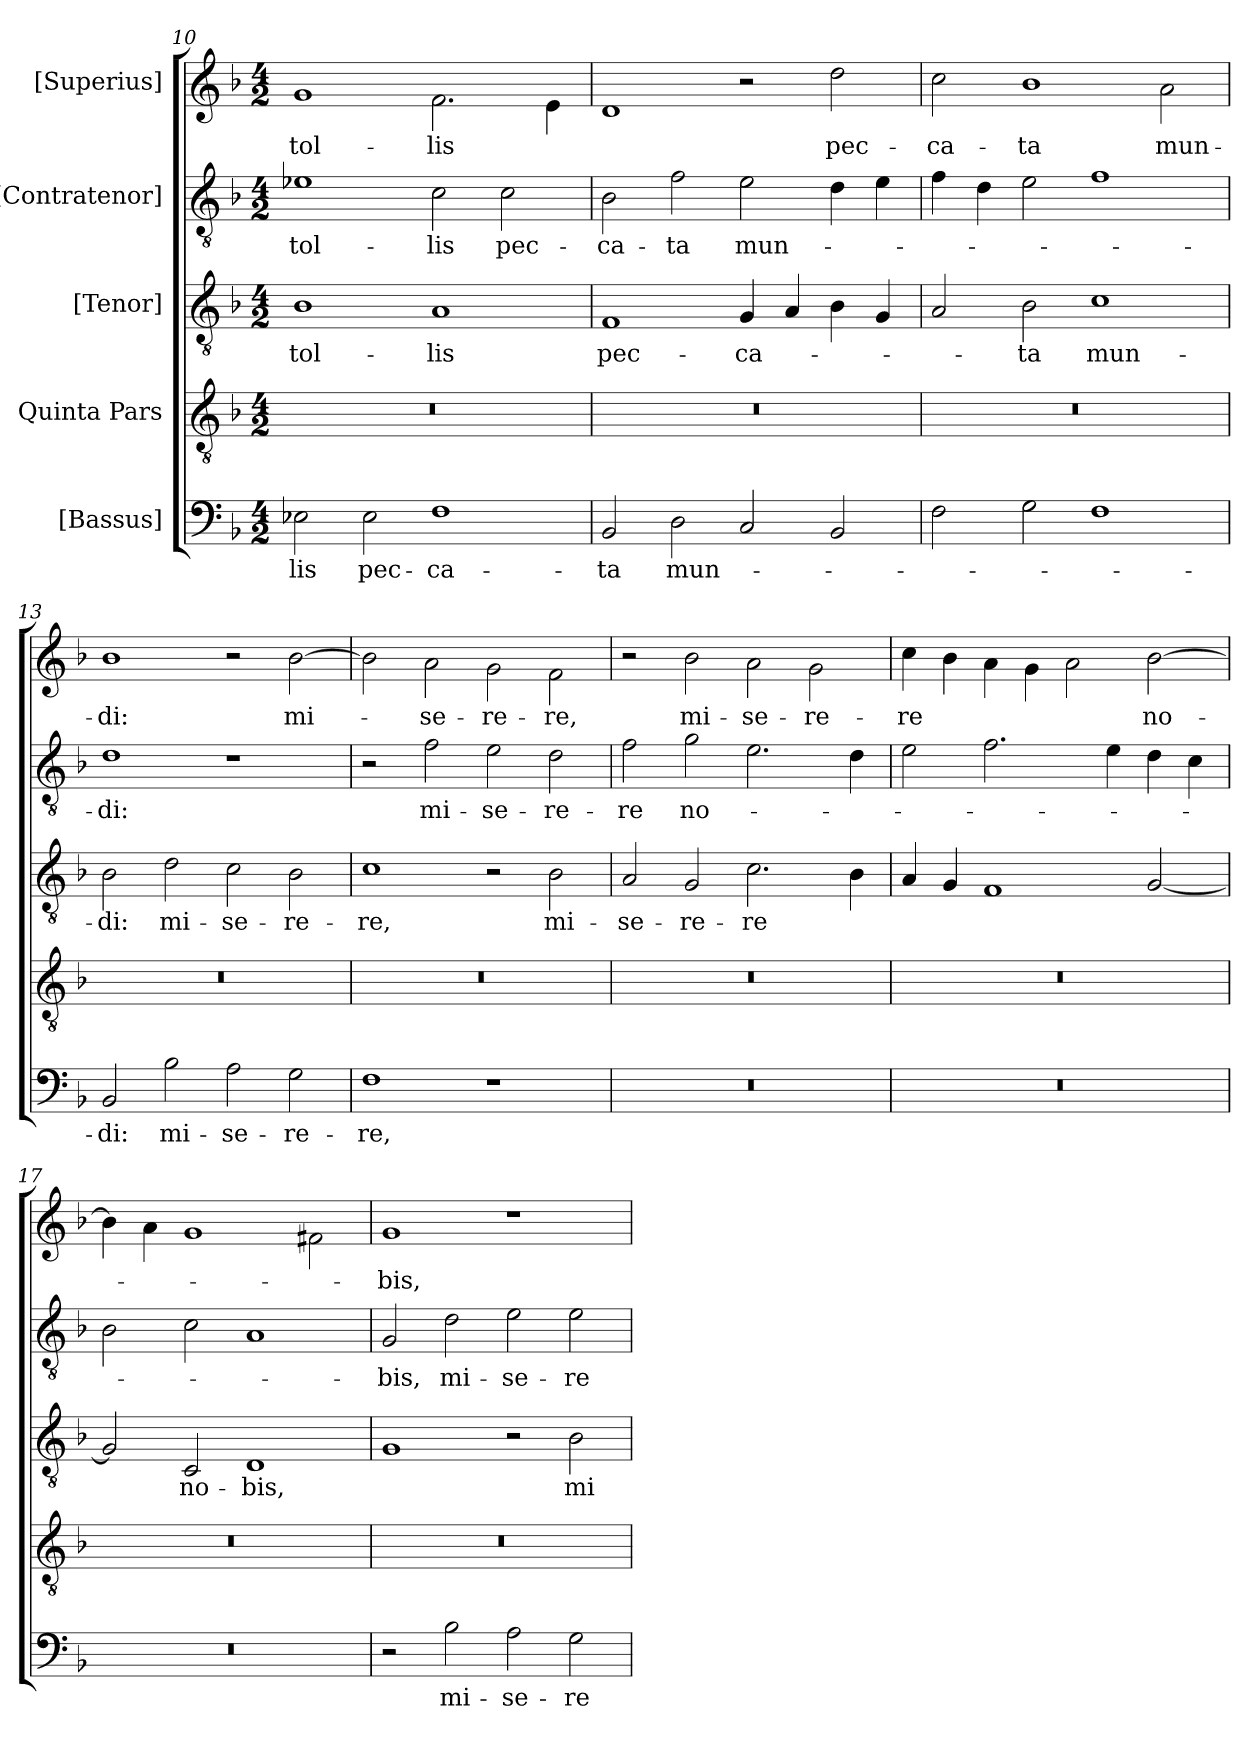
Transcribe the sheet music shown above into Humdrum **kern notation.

**kern	**text	**kern	**kern	**text	**kern	**text	**kern	**text
*part5	*part5	*part4	*part3	*part3	*part2	*part2	*part1	*part1
*staff5	*staff5	*staff4	*staff3	*staff3	*staff2	*staff2	*staff1	*staff1
*I"[Bassus]	*	*I"Quinta Pars	*I"[Tenor]	*	*I"[Contratenor]	*	*I"[Superius]	*
*clefF4	*	*clefGv2	*clefGv2	*	*clefGv2	*	*clefG2	*
*k[b-]	*	*k[b-]	*k[b-]	*	*k[b-]	*	*k[b-]	*
*M4/2	*	*M4/2	*M4/2	*	*M4/2	*	*M4/2	*
=10	=10	=10	=10	=10	=10	=10	=10	=10
2E-X\	-lis	0r	1B-\	tol-	1e-X\	tol-	1g\	tol-
2E-\	pec-	.	.	.	.	.	.	.
1F\	-ca-	.	1A/	-lis	2c\	-lis	2.f\	-lis
.	.	.	.	.	2c\	pec-	.	.
.	.	.	.	.	.	.	4e\	.
=11	=11	=11	=11	=11	=11	=11	=11	=11
2BB-/	-ta	0r	1F/	pec-	2B-\	-ca-	1d\	.
2D\	mun-	.	.	.	2f\	-ta	.	.
2C/	.	.	4G/	-ca-	2e\	mun-	2r	.
.	.	.	4A/	.	.	.	.	.
2BB-/	.	.	4B-\	.	4d\	.	2dd\	pec-
.	.	.	4G/	.	4e\	.	.	.
=12	=12	=12	=12	=12	=12	=12	=12	=12
2F\	.	0r	2A/	.	4f\	.	2cc\	-ca-
.	.	.	.	.	4d\	.	.	.
2G\	.	.	2B-\	-ta	2e\	.	1b-\	-ta
1F\	.	.	1c\	mun-	1f\	.	.	.
.	.	.	.	.	.	.	2a\	mun-
=13	=13	=13	=13	=13	=13	=13	=13	=13
2BB-/	-di:	0r	2B-\	-di:	1d\	-di:	1b-\	-di:
2B-\	mi-	.	2d\	mi-	.	.	.	.
2A\	-se-	.	2c\	-se-	1r	.	2r	.
2G\	-re-	.	2B-\	-re-	.	.	[2b-\	mi-
=14	=14	=14	=14	=14	=14	=14	=14	=14
1F\	-re,	0r	1c\	-re,	2r	.	2b-\]	.
.	.	.	.	.	2f\	mi-	2a\	-se-
1r	.	.	2r	.	2e\	-se-	2g\	-re-
.	.	.	2B-\	mi-	2d\	-re-	2f\	-re,
=15	=15	=15	=15	=15	=15	=15	=15	=15
0r	.	0r	2A/	-se-	2f\	-re	2r	.
.	.	.	2G/	-re-	2g\	no-	2b-\	mi-
.	.	.	2.c\	-re	2.e\	.	2a\	-se-
.	.	.	.	.	.	.	2g\	-re-
.	.	.	4B-\	.	4d\	.	.	.
=16	=16	=16	=16	=16	=16	=16	=16	=16
0r	.	0r	4A/	.	2e\	.	4cc\	-re
.	.	.	4G/	.	.	.	4b-\	.
.	.	.	1F/	.	2.f\	.	4a\	.
.	.	.	.	.	.	.	4g\	.
.	.	.	.	.	.	.	2a\	.
.	.	.	.	.	4e\	.	.	.
.	.	.	[2G/	.	4d\	.	[2b-\	no-
.	.	.	.	.	4c\	.	.	.
=17	=17	=17	=17	=17	=17	=17	=17	=17
0r	.	0r	2G/]	.	2B-\	.	4b-\]	.
.	.	.	.	.	.	.	4a\	.
.	.	.	2C/	no-	2c\	.	1g\	.
.	.	.	1D/	-bis,	1A/	.	.	.
.	.	.	.	.	.	.	2f#X\	.
=18	=18	=18	=18	=18	=18	=18	=18	=18
2r	.	0r	1G/	.	2G/	-bis,	1g\	-bis,
2B-\	mi-	.	.	.	2d\	mi-	.	.
2A\	-se-	.	2r	.	2e\	-se-	1r	.
2G\	-re-	.	2B-\	mi-	2e\	-re-	.	.
=	=	=	=	=	=	=	=	=
*-	*-	*-	*-	*-	*-	*-	*-	*-
